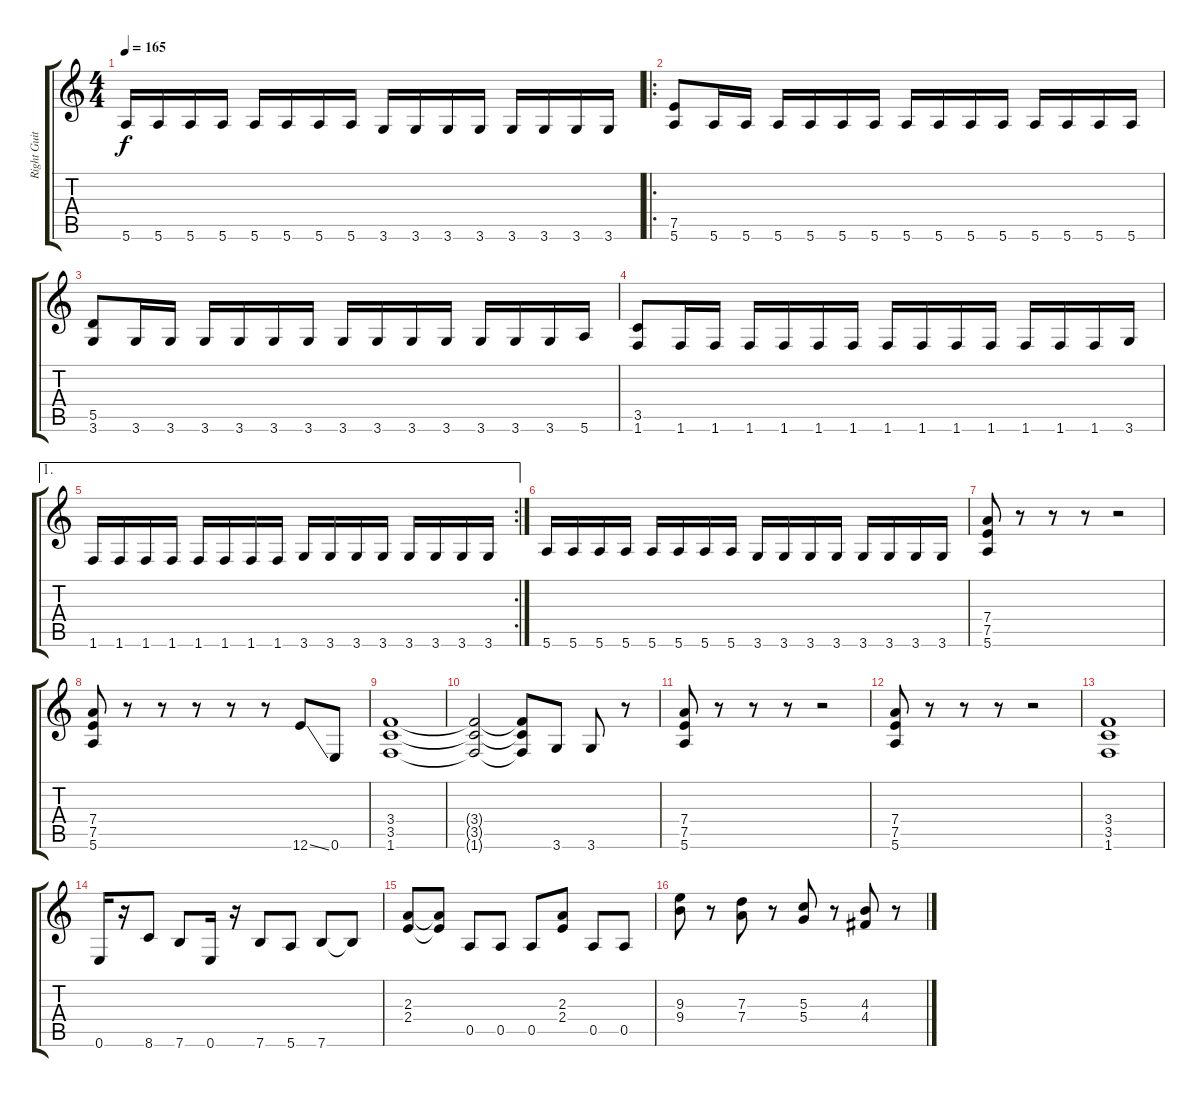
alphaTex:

\track ("Right Guitar" "Right Guit") {instrument distortionguitar}
\staff {score tabs}
\tuning (E4 B3 G3 D3 A2 E2) {hide}
\ts (4 4)
\tempo 165
\clef g2
\ks c
5.6.16{dy f} 5.6.16 5.6.16 5.6.16 5.6.16 5.6.16 5.6.16 5.6.16 3.6.16 3.6.16 3.6.16 3.6.16 3.6.16 3.6.16 3.6.16 3.6.16 |
\ro
(7.5 5.6).8 5.6.16 5.6.16 5.6.16 5.6.16 5.6.16 5.6.16 5.6.16 5.6.16 5.6.16 5.6.16 5.6.16 5.6.16 5.6.16 5.6.16 |
(5.5 3.6).8 3.6.16 3.6.16 3.6.16 3.6.16 3.6.16 3.6.16 3.6.16 3.6.16 3.6.16 3.6.16 3.6.16 3.6.16 3.6.16 5.6.16 |
(3.5 1.6).8 1.6.16 1.6.16 1.6.16 1.6.16 1.6.16 1.6.16 1.6.16 1.6.16 1.6.16 1.6.16 1.6.16 1.6.16 1.6.16 3.6.16 |
\ae 1
\rc 2
1.6.16 1.6.16 1.6.16 1.6.16 1.6.16 1.6.16 1.6.16 1.6.16 3.6.16 3.6.16 3.6.16 3.6.16 3.6.16 3.6.16 3.6.16 3.6.16 |
5.6.16 5.6.16 5.6.16 5.6.16 5.6.16 5.6.16 5.6.16 5.6.16 3.6.16 3.6.16 3.6.16 3.6.16 3.6.16 3.6.16 3.6.16 3.6.16 |
(7.4 7.5 5.6).8{volume 13} r.8 r.8 r.8 r.2 |
(7.4 7.5 5.6).8 r.8 r.8 r.8 r.8 r.8 12.6{ss}.8 0.6.8 |
(3.4 3.5 1.6).1 |
(3.4{t} 3.5{t} 1.6{t}).2 (3.4{t} 3.5{t} 1.6{t}).8 3.6.8 3.6.8 r.8 |
(7.4 7.5 5.6).8 r.8 r.8 r.8 r.2 |
(7.4 7.5 5.6).8 r.8 r.8 r.8 r.2 |
(3.4 3.5 1.6).1 |
0.6.16 r.16 8.6.8 7.6.8 0.6.16 r.16 7.6.8 5.6.8 7.6.8 7.6{t}.8 |
(2.3 2.4).8 (2.3{t} 2.4{t}).8 0.5.8 0.5.8 0.5.8 (2.3 2.4).8 0.5.8 0.5.8 |
(9.3 9.4).8 r.8 (7.3 7.4).8 r.8 (5.3 5.4).8 r.8 (4.3 4.4).8 r.8
